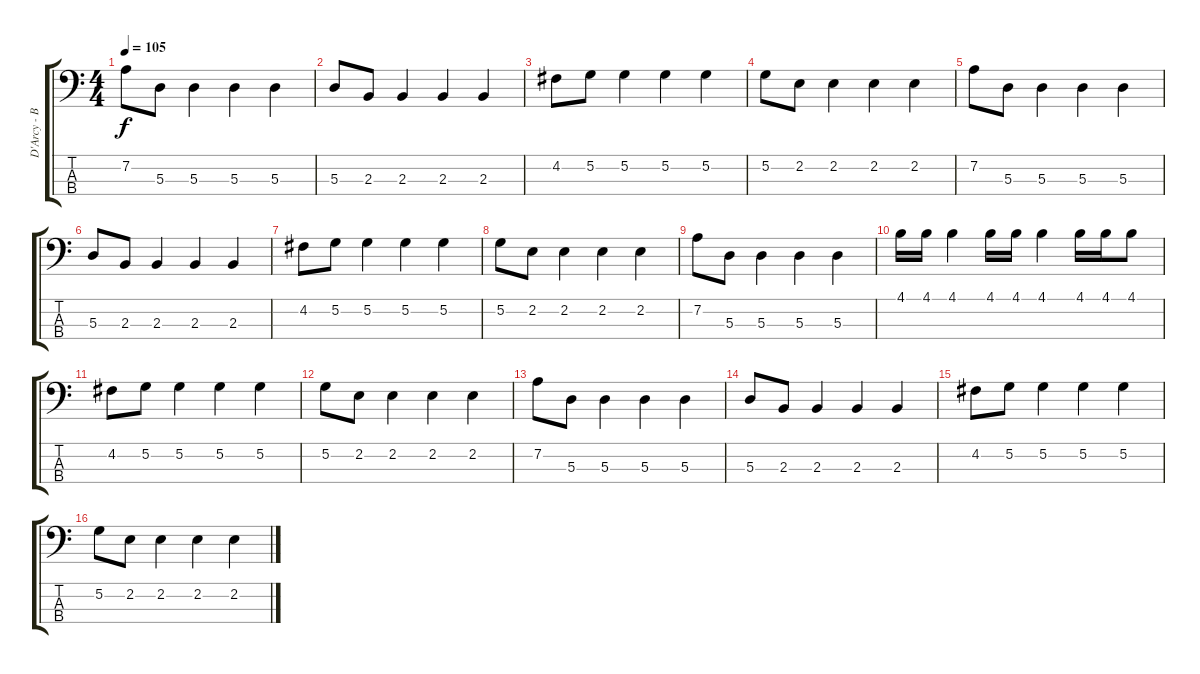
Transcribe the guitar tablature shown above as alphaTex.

\track ("D'Arcy - Bass" "D'Arcy - B") {instrument electricbassfinger}
\staff {score tabs}
\tuning (G2 D2 A1 E1) {hide}
\ts (4 4)
\tempo 105
\clef f4
\ks c
7.2.8{dy f} 5.3.8 5.3.4 5.3.4 5.3.4 |
5.3.8 2.3.8 2.3.4 2.3.4 2.3.4 |
4.2.8 5.2.8 5.2.4 5.2.4 5.2.4 |
5.2.8 2.2.8 2.2.4 2.2.4 2.2.4 |
7.2.8 5.3.8 5.3.4 5.3.4 5.3.4 |
5.3.8 2.3.8 2.3.4 2.3.4 2.3.4 |
4.2.8 5.2.8 5.2.4 5.2.4 5.2.4 |
5.2.8 2.2.8 2.2.4 2.2.4 2.2.4 |
7.2.8 5.3.8 5.3.4 5.3.4 5.3.4 |
4.1.16 4.1.16 4.1.4 4.1.16 4.1.16 4.1.4 4.1.16 4.1.16 4.1.8 |
4.2.8 5.2.8 5.2.4 5.2.4 5.2.4 |
5.2.8 2.2.8 2.2.4 2.2.4 2.2.4 |
7.2.8 5.3.8 5.3.4 5.3.4 5.3.4 |
5.3.8 2.3.8 2.3.4 2.3.4 2.3.4 |
4.2.8 5.2.8 5.2.4 5.2.4 5.2.4 |
5.2.8 2.2.8 2.2.4 2.2.4 2.2.4
